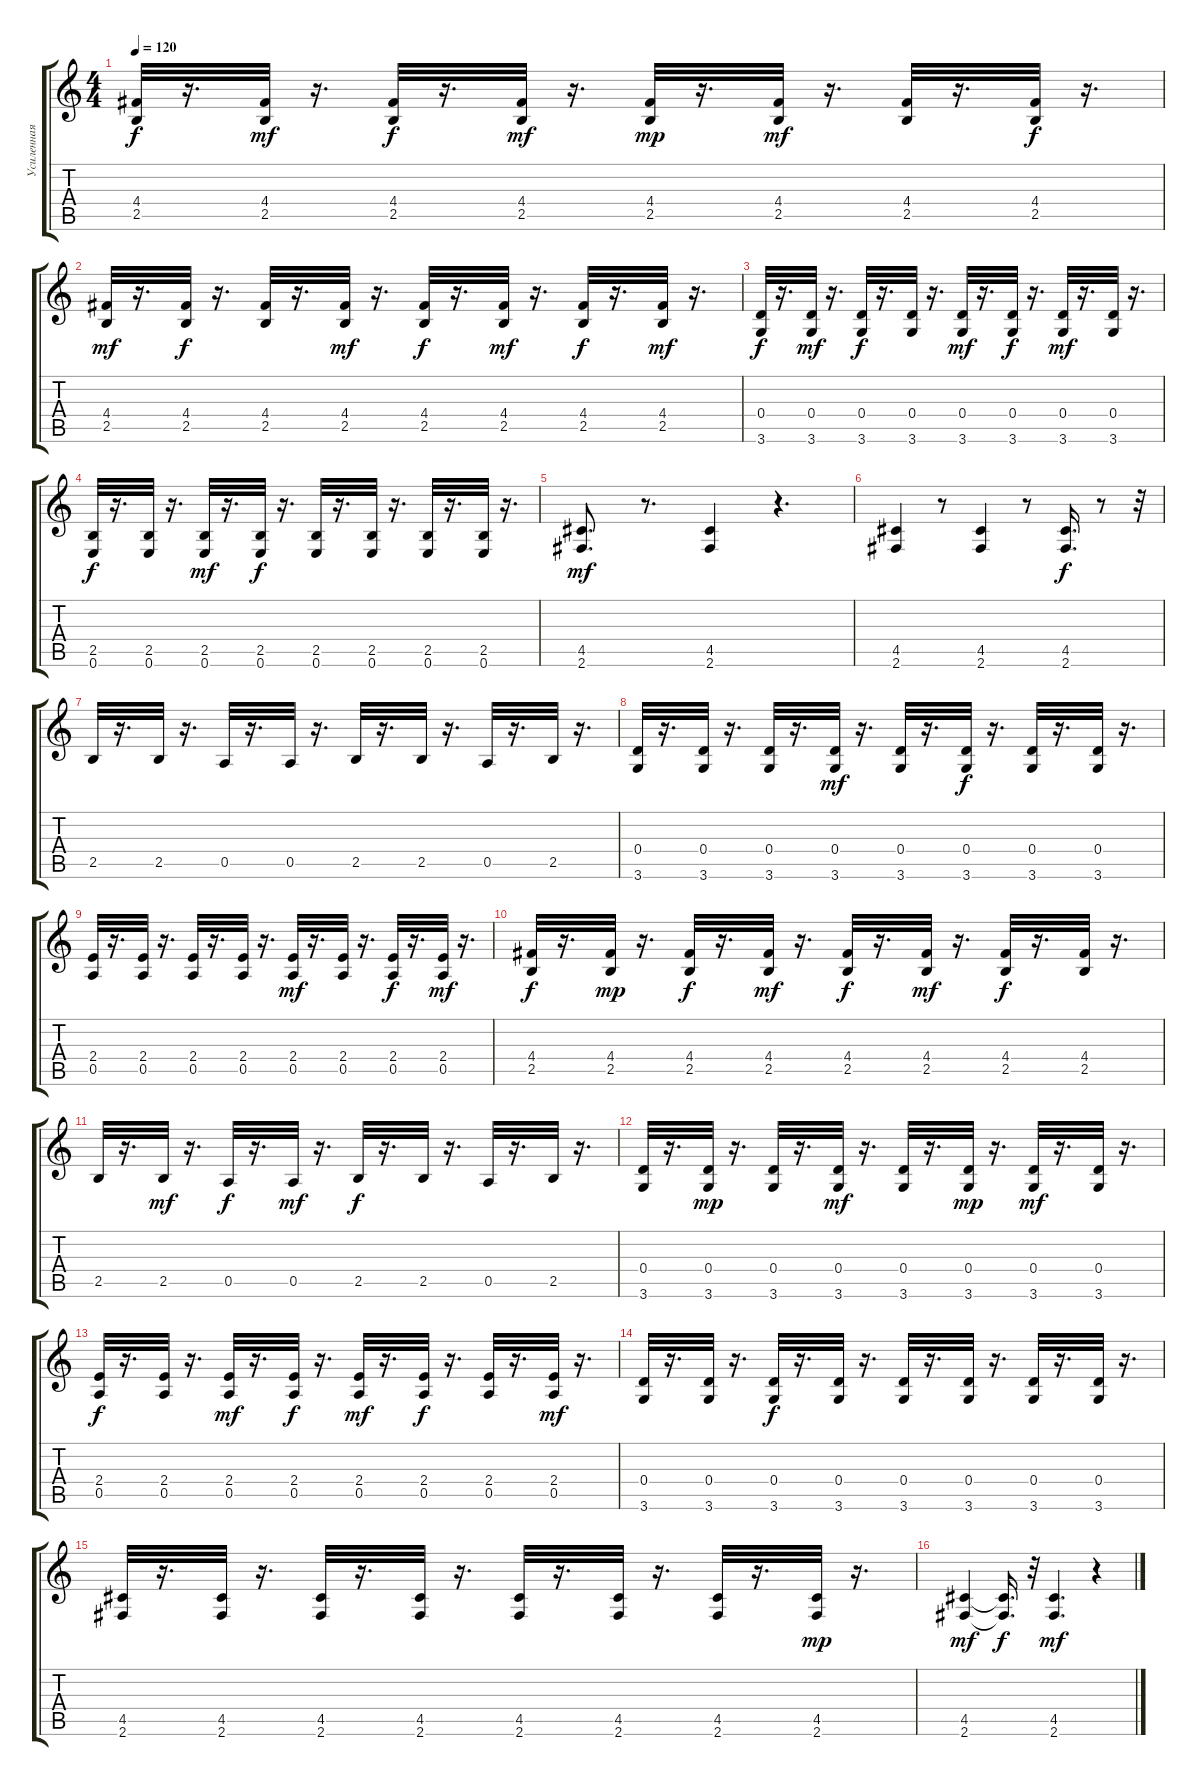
\track ("Усиленная Гитара" "Усиленная ") {instrument overdrivenguitar}
\staff {score tabs}
\tuning (E4 B3 G3 D3 A2 E2) {hide}
\ts (4 4)
\tempo 120
\clef g2
\ks c
(4.4 2.5).32{dy f} r.16{d} (4.4 2.5).32{dy mf} r.16{d} (4.4 2.5).32{dy f} r.16{d} (4.4 2.5).32{dy mf} r.16{d} (4.4 2.5).32{dy mp} r.16{d} (4.4 2.5).32{dy mf} r.16{d} (4.4 2.5).32 r.16{d} (4.4 2.5).32{dy f} r.16{d} |
(4.4 2.5).32{dy mf} r.16{d} (4.4 2.5).32{dy f} r.16{d} (4.4 2.5).32 r.16{d} (4.4 2.5).32{dy mf} r.16{d} (4.4 2.5).32{dy f} r.16{d} (4.4 2.5).32{dy mf} r.16{d} (4.4 2.5).32{dy f} r.16{d} (4.4 2.5).32{dy mf} r.16{d} |
(0.4 3.6).32{dy f} r.16{d} (0.4 3.6).32{dy mf} r.16{d} (0.4 3.6).32{dy f} r.16{d} (0.4 3.6).32 r.16{d} (0.4 3.6).32{dy mf} r.16{d} (0.4 3.6).32{dy f} r.16{d} (0.4 3.6).32{dy mf} r.16{d} (0.4 3.6).32 r.16{d} |
(2.5 0.6).32{dy f} r.16{d} (2.5 0.6).32 r.16{d} (2.5 0.6).32{dy mf} r.16{d} (2.5 0.6).32{dy f} r.16{d} (2.5 0.6).32 r.16{d} (2.5 0.6).32 r.16{d} (2.5 0.6).32 r.16{d} (2.5 0.6).32 r.16{d} |
(4.5 2.6).8{d dy mf} r.8{d} (4.5 2.6).4 r.4{d} |
(4.5 2.6).4 r.8 (4.5 2.6).4 r.8 (4.5 2.6).16{d dy f} r.8 r.32 |
2.5.32 r.16{d} 2.5.32 r.16{d} 0.5.32 r.16{d} 0.5.32 r.16{d} 2.5.32 r.16{d} 2.5.32 r.16{d} 0.5.32 r.16{d} 2.5.32 r.16{d} |
(0.4 3.6).32 r.16{d} (0.4 3.6).32 r.16{d} (0.4 3.6).32 r.16{d} (0.4 3.6).32{dy mf} r.16{d} (0.4 3.6).32 r.16{d} (0.4 3.6).32{dy f} r.16{d} (0.4 3.6).32 r.16{d} (0.4 3.6).32 r.16{d} |
(2.4 0.5).32 r.16{d} (2.4 0.5).32 r.16{d} (2.4 0.5).32 r.16{d} (2.4 0.5).32 r.16{d} (2.4 0.5).32{dy mf} r.16{d} (2.4 0.5).32 r.16{d} (2.4 0.5).32{dy f} r.16{d} (2.4 0.5).32{dy mf} r.16{d} |
(4.4 2.5).32{dy f} r.16{d} (4.4 2.5).32{dy mp} r.16{d} (4.4 2.5).32{dy f} r.16{d} (4.4 2.5).32{dy mf} r.16{d} (4.4 2.5).32{dy f} r.16{d} (4.4 2.5).32{dy mf} r.16{d} (4.4 2.5).32{dy f} r.16{d} (4.4 2.5).32 r.16{d} |
2.5.32 r.16{d} 2.5.32{dy mf} r.16{d} 0.5.32{dy f} r.16{d} 0.5.32{dy mf} r.16{d} 2.5.32{dy f} r.16{d} 2.5.32 r.16{d} 0.5.32 r.16{d} 2.5.32 r.16{d} |
(0.4 3.6).32 r.16{d} (0.4 3.6).32{dy mp} r.16{d} (0.4 3.6).32 r.16{d} (0.4 3.6).32{dy mf} r.16{d} (0.4 3.6).32 r.16{d} (0.4 3.6).32{dy mp} r.16{d} (0.4 3.6).32{dy mf} r.16{d} (0.4 3.6).32 r.16{d} |
(2.4 0.5).32{dy f} r.16{d} (2.4 0.5).32 r.16{d} (2.4 0.5).32{dy mf} r.16{d} (2.4 0.5).32{dy f} r.16{d} (2.4 0.5).32{dy mf} r.16{d} (2.4 0.5).32{dy f} r.16{d} (2.4 0.5).32 r.16{d} (2.4 0.5).32{dy mf} r.16{d} |
(0.4 3.6).32 r.16{d} (0.4 3.6).32 r.16{d} (0.4 3.6).32{dy f} r.16{d} (0.4 3.6).32 r.16{d} (0.4 3.6).32 r.16{d} (0.4 3.6).32 r.16{d} (0.4 3.6).32 r.16{d} (0.4 3.6).32 r.16{d} |
(4.5 2.6).32 r.16{d} (4.5 2.6).32 r.16{d} (4.5 2.6).32 r.16{d} (4.5 2.6).32 r.16{d} (4.5 2.6).32 r.16{d} (4.5 2.6).32 r.16{d} (4.5 2.6).32 r.16{d} (4.5 2.6).32{dy mp} r.16{d} |
(4.5 2.6).4{dy mf} (4.5{t} 2.6{t}).16{d dy f} r.32 (4.5 2.6).4{d dy mf} r.4
